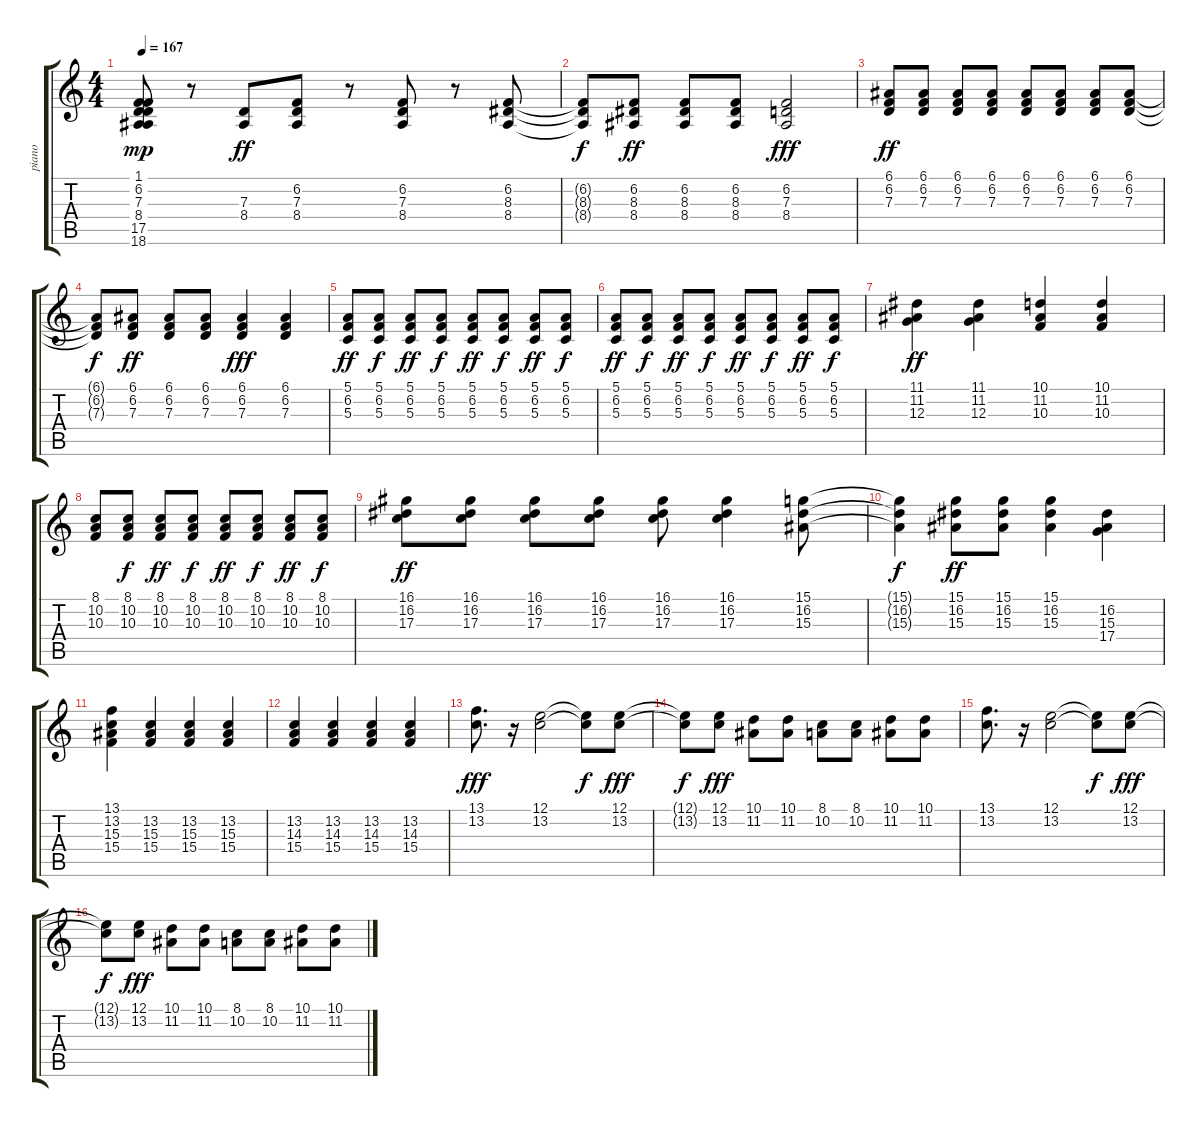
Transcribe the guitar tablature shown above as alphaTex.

\track ("piano" "piano") {instrument brightacousticpiano}
\staff {score tabs}
\tuning (E4 B3 G3 D3 A2 E2) {hide}
\ts (4 4)
\tempo 167
\clef g2
\ks c
(1.1 6.2 7.3 8.4 17.5 18.6).8{dy mp} r.8 (7.3 8.4).8{dy ff} (6.2 7.3 8.4).8 r.8 (6.2 7.3 8.4).8 r.8 (6.2 8.3 8.4).8 |
(6.2{t} 8.3{t} 8.4{t}).8{dy f} (6.2 8.3 8.4).8{dy ff} (6.2 8.3 8.4).8 (6.2 8.3 8.4).8 (6.2 7.3 8.4).2{dy fff} |
(6.1 6.2 7.3).8{dy ff} (6.1 6.2 7.3).8 (6.1 6.2 7.3).8 (6.1 6.2 7.3).8 (6.1 6.2 7.3).8 (6.1 6.2 7.3).8 (6.1 6.2 7.3).8 (6.1 6.2 7.3).8 |
(6.1{t} 6.2{t} 7.3{t}).8{dy f} (6.1 6.2 7.3).8{dy ff} (6.1 6.2 7.3).8 (6.1 6.2 7.3).8 (6.1 6.2 7.3).4{dy fff} (6.1 6.2 7.3).4 |
(5.1 6.2 5.3).8{dy ff} (5.1 6.2 5.3).8{dy f} (5.1 6.2 5.3).8{dy ff} (5.1 6.2 5.3).8{dy f} (5.1 6.2 5.3).8{dy ff} (5.1 6.2 5.3).8{dy f} (5.1 6.2 5.3).8{dy ff} (5.1 6.2 5.3).8{dy f} |
(5.1 6.2 5.3).8{dy ff} (5.1 6.2 5.3).8{dy f} (5.1 6.2 5.3).8{dy ff} (5.1 6.2 5.3).8{dy f} (5.1 6.2 5.3).8{dy ff} (5.1 6.2 5.3).8{dy f} (5.1 6.2 5.3).8{dy ff} (5.1 6.2 5.3).8{dy f} |
(11.1 11.2 12.3).4{dy ff} (11.1 11.2 12.3).4 (10.1 11.2 10.3).4 (10.1 11.2 10.3).4 |
(8.1 10.2 10.3).8 (8.1 10.2 10.3).8{dy f} (8.1 10.2 10.3).8{dy ff} (8.1 10.2 10.3).8{dy f} (8.1 10.2 10.3).8{dy ff} (8.1 10.2 10.3).8{dy f} (8.1 10.2 10.3).8{dy ff} (8.1 10.2 10.3).8{dy f} |
(16.1 16.2 17.3).8{dy ff} (16.1 16.2 17.3).8 (16.1 16.2 17.3).8 (16.1 16.2 17.3).8 (16.1 16.2 17.3).8 (16.1 16.2 17.3).4 (15.1 16.2 15.3).8 |
(15.1{t} 16.2{t} 15.3{t}).4{dy f} (15.1 16.2 15.3).8{dy ff} (15.1 16.2 15.3).8 (15.1 16.2 15.3).4 (16.2 15.3 17.4).4 |
(13.1 13.2 15.3 15.4).4 (13.2 15.3 15.4).4 (13.2 15.3 15.4).4 (13.2 15.3 15.4).4 |
(13.2 14.3 15.4).4 (13.2 14.3 15.4).4 (13.2 14.3 15.4).4 (13.2 14.3 15.4).4 |
(13.1 13.2).8{d dy fff} r.16 (12.1 13.2).2 (12.1{t} 13.2{t}).8{dy f} (12.1 13.2).8{dy fff} |
(12.1{t} 13.2{t}).8{dy f} (12.1 13.2).8{dy fff} (10.1 11.2).8 (10.1 11.2).8 (8.1 10.2).8 (8.1 10.2).8 (10.1 11.2).8 (10.1 11.2).8 |
(13.1 13.2).8{d} r.16 (12.1 13.2).2 (12.1{t} 13.2{t}).8{dy f} (12.1 13.2).8{dy fff} |
(12.1{t} 13.2{t}).8{dy f} (12.1 13.2).8{dy fff} (10.1 11.2).8 (10.1 11.2).8 (8.1 10.2).8 (8.1 10.2).8 (10.1 11.2).8 (10.1 11.2).8
